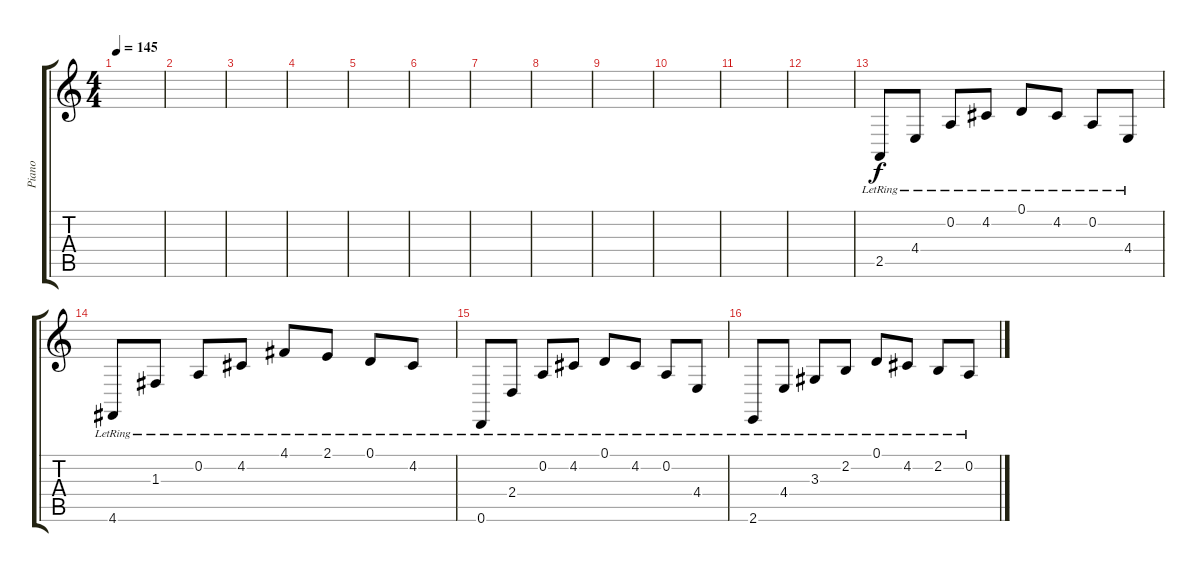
\track ("Piano" "Piano") {instrument acousticgrandpiano}
\staff {score tabs}
\tuning (D4 A3 F3 C3 G2 D2) {hide}
\ts (4 4)
\tempo 145
\clef g2
\ks c
|
|
|
|
|
|
|
|
|
|
|
|
2.5{lr}.8{volume 14} 4.4{lr}.8 0.2{lr}.8 4.2{lr}.8 0.1{lr}.8 4.2{lr}.8 0.2{lr}.8 4.4{lr}.8 |
4.6{lr}.8 1.3{lr}.8 0.2{lr}.8 4.2{lr}.8 4.1{lr}.8 2.1{lr}.8 0.1{lr}.8 4.2{lr}.8 |
0.6{lr}.8 2.4{lr}.8 0.2{lr}.8 4.2{lr}.8 0.1{lr}.8 4.2{lr}.8 0.2{lr}.8 4.4{lr}.8 |
2.6{lr}.8 4.4{lr}.8 3.3{lr}.8 2.2{lr}.8 0.1{lr}.8 4.2{lr}.8 2.2{lr}.8 0.2{lr}.8
